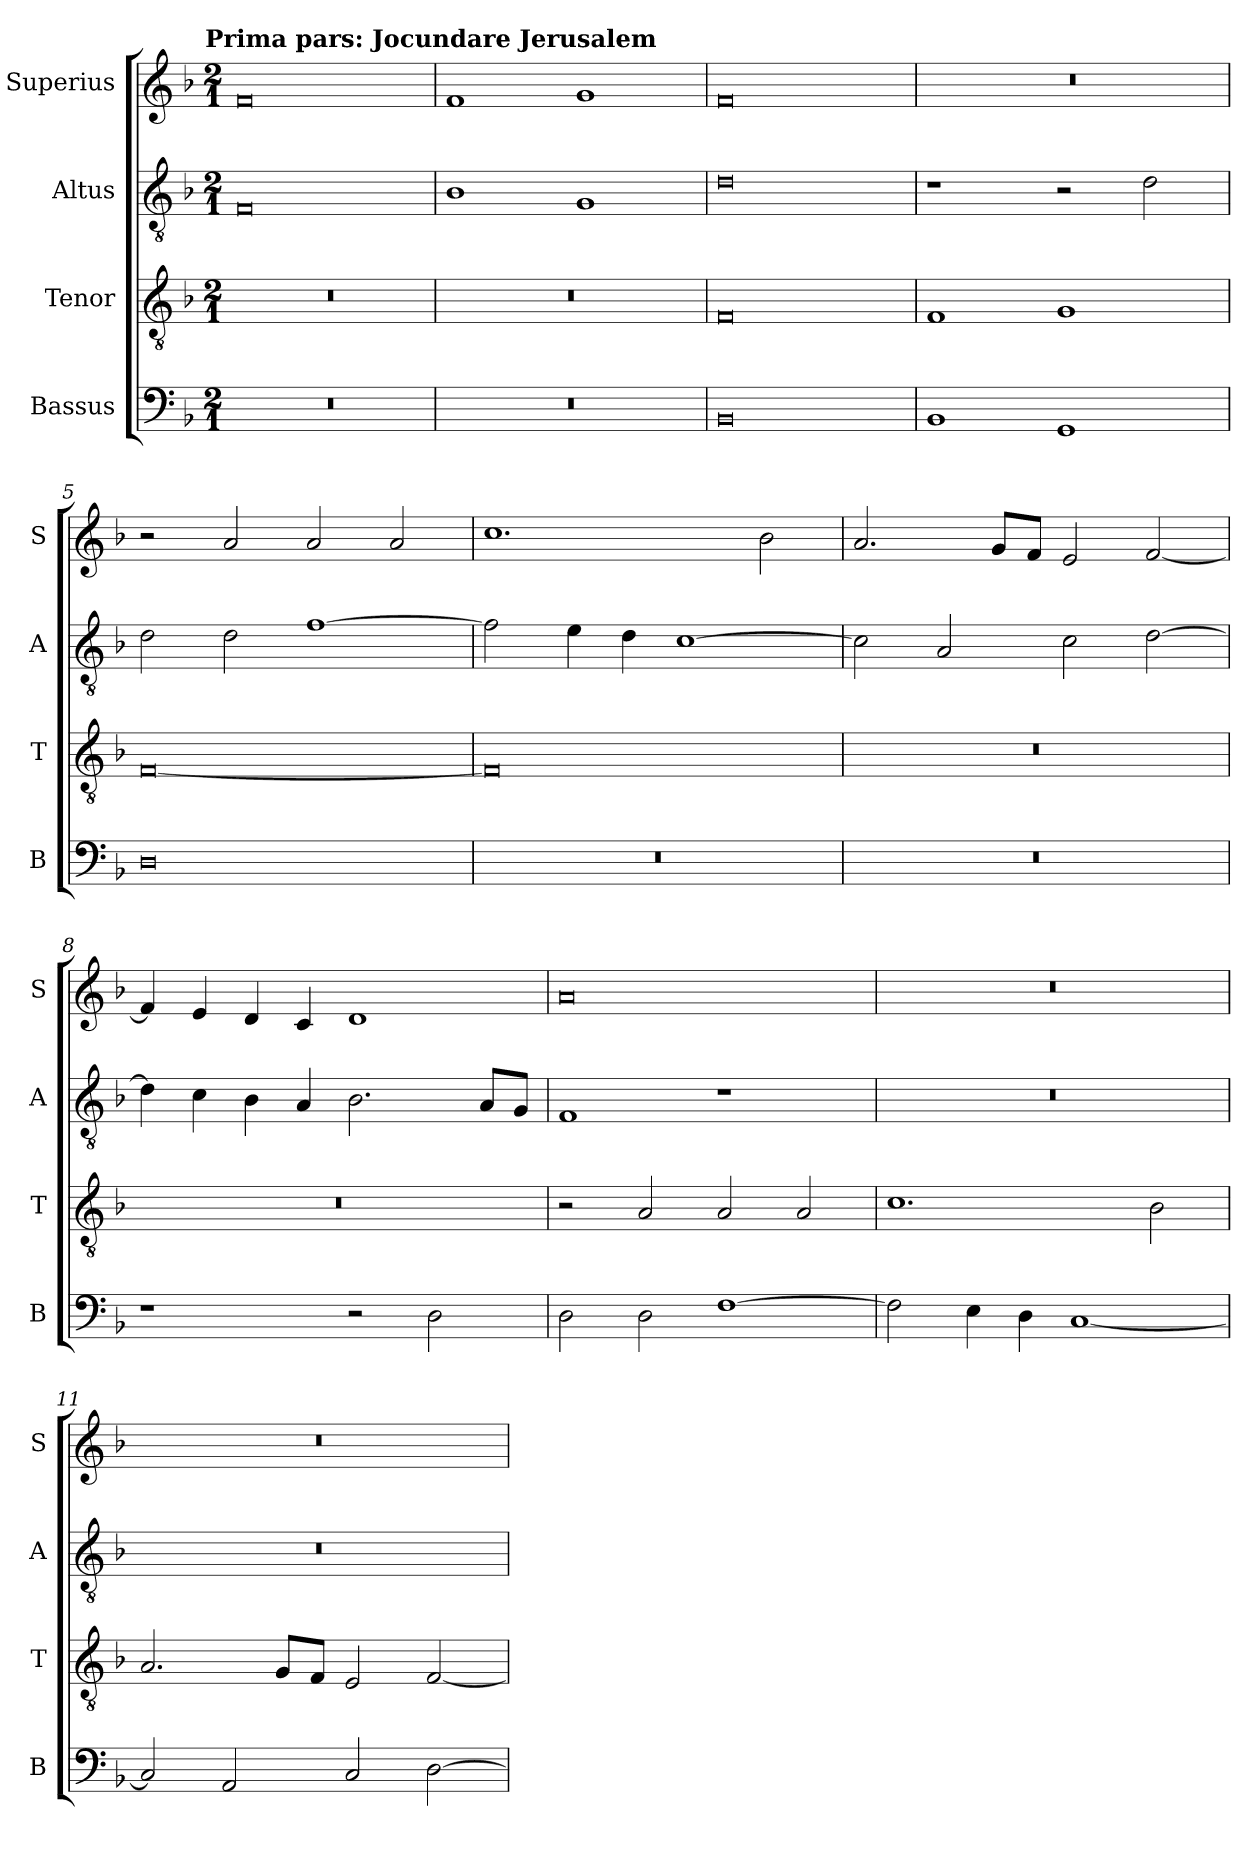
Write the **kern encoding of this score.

**kern	**kern	**kern	**kern
*part4	*part3	*part2	*part1
*staff4	*staff3	*staff2	*staff1
*I"Bassus	*I"Tenor	*I"Altus	*I"Superius
*I'B	*I'T	*I'A	*I'S
*clefF4	*clefGv2	*clefGv2	*clefG2
*k[b-]	*k[b-]	*k[b-]	*k[b-]
*F:	*F:	*F:	*F:
!!LO:TX:omd:t=Prima pars&colon; Jocundare Jerusalem
*M2/1	*M2/1	*M2/1	*M2/1
=1	=1	=1	=1
0r	0r	0F	0f
=2	=2	=2	=2
0r	0r	1B-	1f
.	.	1G	1g
=3	=3	=3	=3
0BB-	0F	0d	0f
=4	=4	=4	=4
1BB-	1F	1r	0r
1GG	1G	2r	.
.	.	2d	.
=5	=5	=5	=5
0D	[0F	2d	2r
.	.	2d	2a
.	.	[1f	2a
.	.	.	2a
=6	=6	=6	=6
0r	0F]	2f]	1.cc
.	.	4e	.
.	.	4d	.
.	.	[1c	.
.	.	.	2b-
=7	=7	=7	=7
0r	0r	2c]	2.a
.	.	2A	.
.	.	.	8gL
.	.	.	8fJ
.	.	2c	2e
.	.	[2d	[2f
=8	=8	=8	=8
1r	0r	4d]	4f]
.	.	4c	4e
.	.	4B-	4d
.	.	4A	4c
2r	.	2.B-	1d
2D	.	.	.
.	.	8AL	.
.	.	8GJ	.
=9	=9	=9	=9
2D	2r	1F	0a
2D	2A	.	.
[1F	2A	1r	.
.	2A	.	.
=10	=10	=10	=10
2F]	1.c	0r	0r
4E	.	.	.
4D	.	.	.
[1C	.	.	.
.	2B-	.	.
=11	=11	=11	=11
2C]	2.A	0r	0r
2AA	.	.	.
.	8GL	.	.
.	8FJ	.	.
2C	2E	.	.
[2D	[2F	.	.
=	=	=	=
*-	*-	*-	*-
